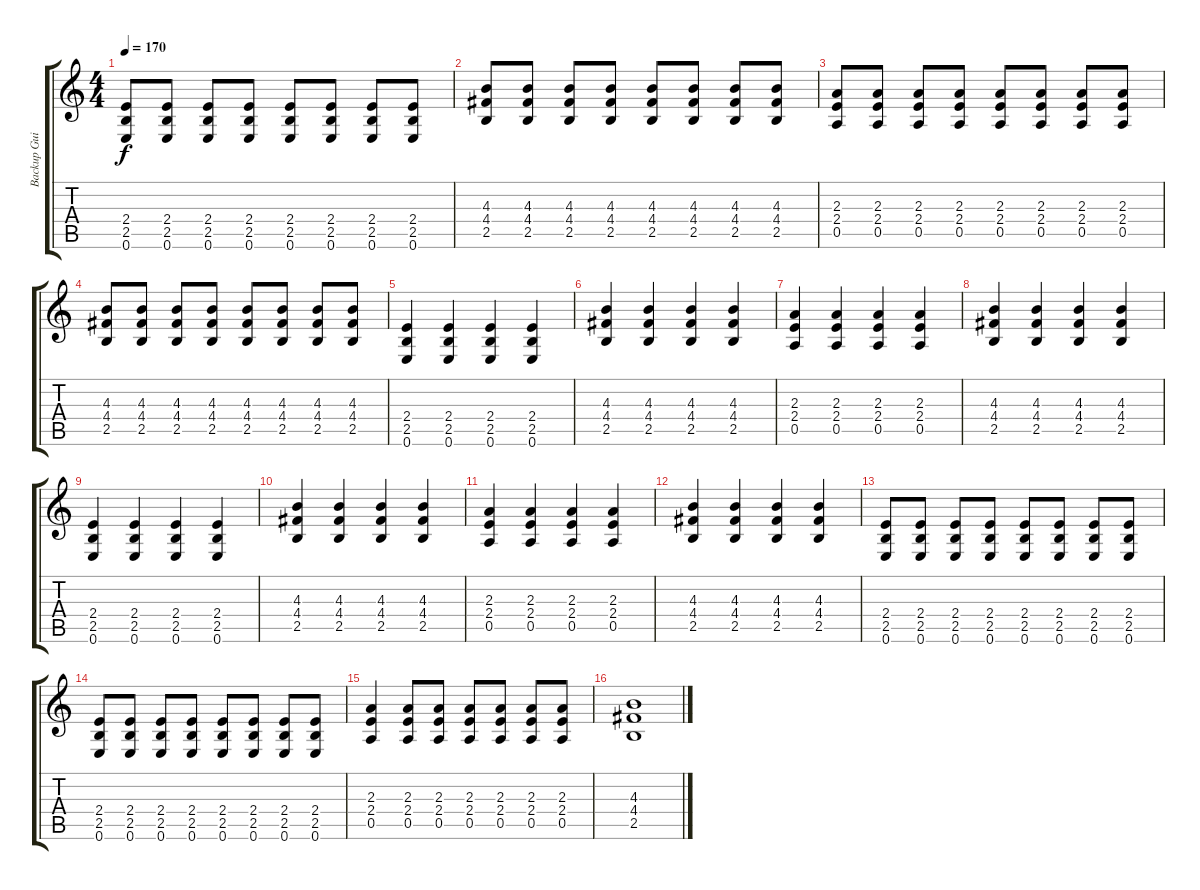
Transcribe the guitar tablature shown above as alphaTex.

\track ("Backup Guitar" "Backup Gui") {instrument overdrivenguitar}
\staff {score tabs}
\tuning (E4 B3 G3 D3 A2 E2) {hide}
\ts (4 4)
\tempo 170
\clef g2
\ks c
(2.4 2.5 0.6).8{dy f volume 16 instrument electricguitarmuted} (2.4 2.5 0.6).8 (2.4 2.5 0.6).8 (2.4 2.5 0.6).8 (2.4 2.5 0.6).8 (2.4 2.5 0.6).8 (2.4 2.5 0.6).8 (2.4 2.5 0.6).8 |
(4.3 4.4 2.5).8{volume 16 instrument electricguitarmuted} (4.3 4.4 2.5).8 (4.3 4.4 2.5).8 (4.3 4.4 2.5).8 (4.3 4.4 2.5).8 (4.3 4.4 2.5).8 (4.3 4.4 2.5).8 (4.3 4.4 2.5).8 |
(2.3 2.4 0.5).8{volume 16 instrument electricguitarmuted} (2.3 2.4 0.5).8 (2.3 2.4 0.5).8 (2.3 2.4 0.5).8 (2.3 2.4 0.5).8 (2.3 2.4 0.5).8 (2.3 2.4 0.5).8 (2.3 2.4 0.5).8 |
(4.3 4.4 2.5).8{volume 16 instrument electricguitarmuted} (4.3 4.4 2.5).8 (4.3 4.4 2.5).8 (4.3 4.4 2.5).8 (4.3 4.4 2.5).8 (4.3 4.4 2.5).8 (4.3 4.4 2.5).8 (4.3 4.4 2.5).8 |
(2.4 2.5 0.6).4{volume 12 instrument overdrivenguitar} (2.4 2.5 0.6).4 (2.4 2.5 0.6).4 (2.4 2.5 0.6).4 |
(4.3 4.4 2.5).4 (4.3 4.4 2.5).4 (4.3 4.4 2.5).4 (4.3 4.4 2.5).4 |
(2.3 2.4 0.5).4 (2.3 2.4 0.5).4 (2.3 2.4 0.5).4 (2.3 2.4 0.5).4 |
(4.3 4.4 2.5).4 (4.3 4.4 2.5).4 (4.3 4.4 2.5).4 (4.3 4.4 2.5).4 |
(2.4 2.5 0.6).4 (2.4 2.5 0.6).4 (2.4 2.5 0.6).4 (2.4 2.5 0.6).4 |
(4.3 4.4 2.5).4 (4.3 4.4 2.5).4 (4.3 4.4 2.5).4 (4.3 4.4 2.5).4 |
(2.3 2.4 0.5).4 (2.3 2.4 0.5).4 (2.3 2.4 0.5).4 (2.3 2.4 0.5).4 |
(4.3 4.4 2.5).4 (4.3 4.4 2.5).4 (4.3 4.4 2.5).4 (4.3 4.4 2.5).4 |
(2.4 2.5 0.6).8{volume 16 instrument electricguitarmuted} (2.4 2.5 0.6).8 (2.4 2.5 0.6).8 (2.4 2.5 0.6).8 (2.4 2.5 0.6).8 (2.4 2.5 0.6).8 (2.4 2.5 0.6).8 (2.4 2.5 0.6).8 |
(2.4 2.5 0.6).8{volume 16 instrument electricguitarmuted} (2.4 2.5 0.6).8 (2.4 2.5 0.6).8 (2.4 2.5 0.6).8 (2.4 2.5 0.6).8 (2.4 2.5 0.6).8 (2.4 2.5 0.6).8 (2.4 2.5 0.6).8 |
(2.3 2.4 0.5).4{volume 12 instrument overdrivenguitar} (2.3 2.4 0.5).8 (2.3 2.4 0.5).8 (2.3 2.4 0.5).8 (2.3 2.4 0.5).8 (2.3 2.4 0.5).8 (2.3 2.4 0.5).8 |
(4.3 4.4 2.5).1
